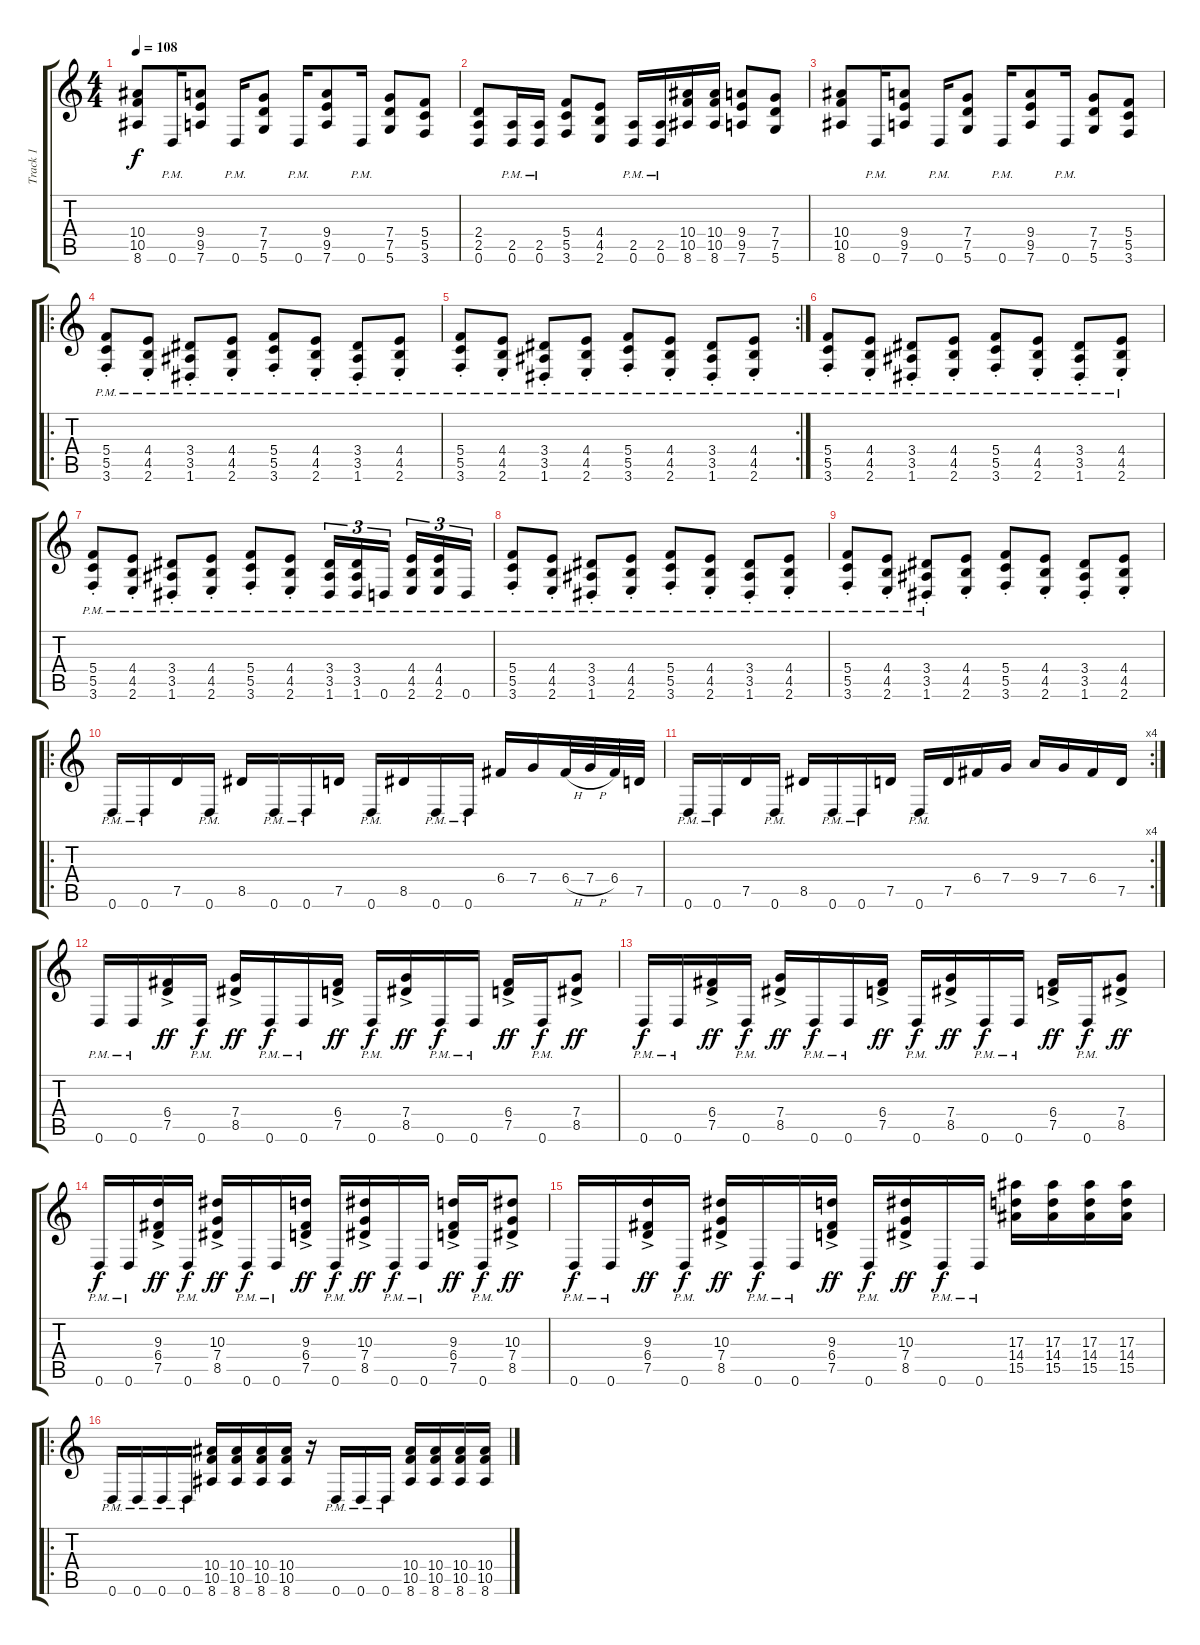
\track ("Track 1" "Track 1") {instrument distortionguitar}
\staff {score tabs}
\tuning (D4 A3 F3 C3 G2 D2) {hide}
\ts (4 4)
\tempo 108
\clef g2
\ks c
(10.4 10.5 8.6).8{dy f} 0.6{pm}.16 (9.4 9.5 7.6).8 0.6{pm}.16 (7.4 7.5 5.6).8 0.6{pm}.16 (9.4 9.5 7.6).8 0.6{pm}.16 (7.4 7.5 5.6).8 (5.4 5.5 3.6).8 |
(2.4 2.5 0.6).8 (2.5{pm} 0.6{pm}).16 (2.5{pm} 0.6{pm}).16 (5.4 5.5 3.6).8 (4.4 4.5 2.6).8 (2.5{pm} 0.6{pm}).16 (2.5{pm} 0.6{pm}).16 (10.4 10.5 8.6).16 (10.4 10.5 8.6).16 (9.4 9.5 7.6).8 (7.4 7.5 5.6).8 |
(10.4 10.5 8.6).8 0.6{pm}.16 (9.4 9.5 7.6).8 0.6{pm}.16 (7.4 7.5 5.6).8 0.6{pm}.16 (9.4 9.5 7.6).8 0.6{pm}.16 (7.4 7.5 5.6).8 (5.4 5.5 3.6).8 |
\ro
(5.4{pm st} 5.5{pm st} 3.6{pm st}).8 (4.4{pm st} 4.5{pm st} 2.6{pm st}).8 (3.4{pm st} 3.5{pm st} 1.6{pm st}).8 (4.4{pm st} 4.5{pm st} 2.6{pm st}).8 (5.4{pm st} 5.5{pm st} 3.6{pm st}).8 (4.4{pm st} 4.5{pm st} 2.6{pm st}).8 (3.4{pm st} 3.5{pm st} 1.6{pm st}).8 (4.4{pm st} 4.5{pm st} 2.6{pm st}).8 |
\rc 2
(5.4{pm st} 5.5{pm st} 3.6{pm st}).8 (4.4{pm st} 4.5{pm st} 2.6{pm st}).8 (3.4{pm st} 3.5{pm st} 1.6{pm st}).8 (4.4{pm st} 4.5{pm st} 2.6{pm st}).8 (5.4{pm st} 5.5{pm st} 3.6{pm st}).8 (4.4{pm st} 4.5{pm st} 2.6{pm st}).8 (3.4{pm st} 3.5{pm st} 1.6{pm st}).8 (4.4{pm st} 4.5{pm st} 2.6{pm st}).8 |
(5.4{pm st} 5.5{pm st} 3.6{pm st}).8 (4.4{pm st} 4.5{pm st} 2.6{pm st}).8 (3.4{pm st} 3.5{pm st} 1.6{pm st}).8 (4.4{pm st} 4.5{pm st} 2.6{pm st}).8 (5.4{pm st} 5.5{pm st} 3.6{pm st}).8 (4.4{pm st} 4.5{pm st} 2.6{pm st}).8 (3.4{pm st} 3.5{pm st} 1.6{pm st}).8 (4.4{pm st} 4.5{pm st} 2.6{pm st}).8 |
(5.4{pm st} 5.5{pm st} 3.6{pm st}).8 (4.4{pm st} 4.5{pm st} 2.6{pm st}).8 (3.4{pm st} 3.5{pm st} 1.6{pm st}).8 (4.4{pm st} 4.5{pm st} 2.6{pm st}).8 (5.4{pm st} 5.5{pm st} 3.6{pm st}).8 (4.4{pm st} 4.5{pm st} 2.6{pm st}).8 (3.4{pm} 3.5{pm} 1.6{pm}).16{tu (3 2)} (3.4{pm} 3.5{pm} 1.6{pm}).16{tu (3 2)} 0.6{pm}.16{tu (3 2) beam splitsecondary} (4.4{pm} 4.5{pm} 2.6{pm}).16{tu (3 2)} (4.4{pm} 4.5{pm} 2.6{pm}).16{tu (3 2)} 0.6{pm}.16{tu (3 2)} |
(5.4{pm st} 5.5{pm st} 3.6{pm st}).8 (4.4{pm st} 4.5{pm st} 2.6{pm st}).8 (3.4{pm st} 3.5{pm st} 1.6{pm st}).8 (4.4{pm st} 4.5{pm st} 2.6{pm st}).8 (5.4{pm st} 5.5{pm st} 3.6{pm st}).8 (4.4{pm st} 4.5{pm st} 2.6{pm st}).8 (3.4{pm st} 3.5{pm st} 1.6{pm st}).8 (4.4{pm st} 4.5{pm st} 2.6{pm st}).8 |
(5.4{pm st} 5.5{pm st} 3.6{pm st}).8 (4.4{pm st} 4.5{pm st} 2.6{pm st}).8 (3.4{pm st} 3.5{pm st} 1.6{pm st}).8 (4.4{st} 4.5{st} 2.6{st}).8 (5.4{st} 5.5{st} 3.6{st}).8 (4.4{st} 4.5{st} 2.6{st}).8 (3.4{st} 3.5{st} 1.6{st}).8 (4.4{st} 4.5{st} 2.6{st}).8 |
\ro
0.6{pm}.16 0.6{pm}.16 7.5.16 0.6{pm}.16 8.5.16 0.6{pm}.16 0.6{pm}.16 7.5.16 0.6{pm}.16 8.5.16 0.6{pm}.16 0.6{pm}.16 6.4.16 7.4.16 6.4{h}.32 7.4{h}.32 6.4.32 7.5.32 |
\rc 4
0.6{pm}.16 0.6{pm}.16 7.5.16 0.6{pm}.16 8.5.16 0.6{pm}.16 0.6{pm}.16 7.5.16 0.6{pm}.16 7.5.16 6.4.16 7.4.16 9.4.16 7.4.16 6.4.16 7.5.16 |
0.6{pm}.16 0.6{pm}.16 (6.4{ac} 7.5{ac}).16{dy ff} 0.6{pm}.16{dy f} (7.4{ac} 8.5{ac}).16{dy ff} 0.6{pm}.16{dy f} 0.6{pm}.16 (6.4{ac} 7.5{ac}).16{dy ff} 0.6{pm}.16{dy f} (7.4{ac} 8.5{ac}).16{dy ff} 0.6{pm}.16{dy f} 0.6{pm}.16 (6.4{ac} 7.5{ac}).16{dy ff} 0.6{pm}.16{dy f} (7.4{ac} 8.5{ac}).8{dy ff} |
0.6{pm}.16{dy f} 0.6{pm}.16 (6.4{ac} 7.5{ac}).16{dy ff} 0.6{pm}.16{dy f} (7.4{ac} 8.5{ac}).16{dy ff} 0.6{pm}.16{dy f} 0.6{pm}.16 (6.4{ac} 7.5{ac}).16{dy ff} 0.6{pm}.16{dy f} (7.4{ac} 8.5{ac}).16{dy ff} 0.6{pm}.16{dy f} 0.6{pm}.16 (6.4{ac} 7.5{ac}).16{dy ff} 0.6{pm}.16{dy f} (7.4{ac} 8.5{ac}).8{dy ff} |
0.6{pm}.16{dy f} 0.6{pm}.16 (9.3{ac} 6.4{ac} 7.5{ac}).16{dy ff} 0.6{pm}.16{dy f} (10.3{ac} 7.4{ac} 8.5{ac}).16{dy ff} 0.6{pm}.16{dy f} 0.6{pm}.16 (9.3{ac} 6.4{ac} 7.5{ac}).16{dy ff} 0.6{pm}.16{dy f} (10.3{ac} 7.4{ac} 8.5{ac}).16{dy ff} 0.6{pm}.16{dy f} 0.6{pm}.16 (9.3{ac} 6.4{ac} 7.5{ac}).16{dy ff} 0.6{pm}.16{dy f} (10.3{ac} 7.4{ac} 8.5{ac}).8{dy ff} |
0.6{pm}.16{dy f} 0.6{pm}.16 (9.3{ac} 6.4{ac} 7.5{ac}).16{dy ff} 0.6{pm}.16{dy f} (10.3{ac} 7.4{ac} 8.5{ac}).16{dy ff} 0.6{pm}.16{dy f} 0.6{pm}.16 (9.3{ac} 6.4{ac} 7.5{ac}).16{dy ff} 0.6{pm}.16{dy f} (10.3{ac} 7.4{ac} 8.5{ac}).16{dy ff} 0.6{pm}.16{dy f} 0.6{pm}.16 (17.3 14.4 15.5).16 (17.3 14.4 15.5).16 (17.3 14.4 15.5).16 (17.3 14.4 15.5).16 |
\ro
0.6{pm}.16 0.6{pm}.16 0.6{pm}.16 0.6{pm}.16 (10.4 10.5 8.6).16 (10.4 10.5 8.6).16 (10.4 10.5 8.6).16 (10.4 10.5 8.6).16 r.16 0.6{pm}.16 0.6{pm}.16 0.6{pm}.16 (10.4 10.5 8.6).16 (10.4 10.5 8.6).16 (10.4 10.5 8.6).16 (10.4 10.5 8.6).16
